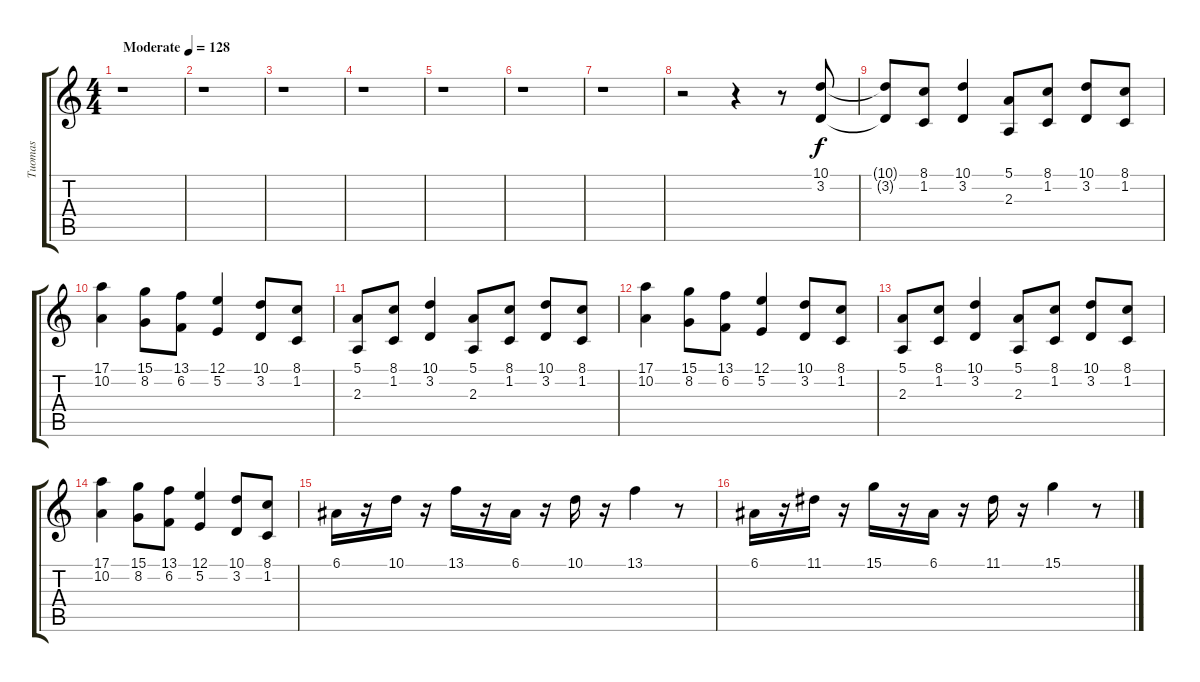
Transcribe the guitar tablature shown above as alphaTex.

\track ("Tuomas" "Tuomas") {instrument stringensemble1}
\staff {score tabs}
\tuning (E4 B3 G3 D3 A2 E2) {hide}
\ts (4 4)
\tempo (128 "Moderate")
\clef g2
\ks c
r.1{dy f instrument stringensemble1} |
r.1 |
r.1 |
r.1 |
r.1 |
r.1 |
r.1 |
r.2 r.4 r.8 (10.1 3.2).8 |
(10.1{t} 3.2{t}).8 (8.1 1.2).8 (10.1 3.2).4 (5.1 2.3).8 (8.1 1.2).8 (10.1 3.2).8 (8.1 1.2).8 |
(17.1 10.2).4 (15.1 8.2).8 (13.1 6.2).8 (12.1 5.2).4 (10.1 3.2).8 (8.1 1.2).8 |
(5.1 2.3).8 (8.1 1.2).8 (10.1 3.2).4 (5.1 2.3).8 (8.1 1.2).8 (10.1 3.2).8 (8.1 1.2).8 |
(17.1 10.2).4 (15.1 8.2).8 (13.1 6.2).8 (12.1 5.2).4 (10.1 3.2).8 (8.1 1.2).8 |
(5.1 2.3).8 (8.1 1.2).8 (10.1 3.2).4 (5.1 2.3).8 (8.1 1.2).8 (10.1 3.2).8 (8.1 1.2).8 |
(17.1 10.2).4 (15.1 8.2).8 (13.1 6.2).8 (12.1 5.2).4 (10.1 3.2).8 (8.1 1.2).8 |
6.1.16 r.16 10.1.16 r.16 13.1.16 r.16 6.1.16 r.16 10.1.16 r.16 13.1.4 r.8 |
6.1.16 r.16 11.1.16 r.16 15.1.16 r.16 6.1.16 r.16 11.1.16 r.16 15.1.4 r.8
